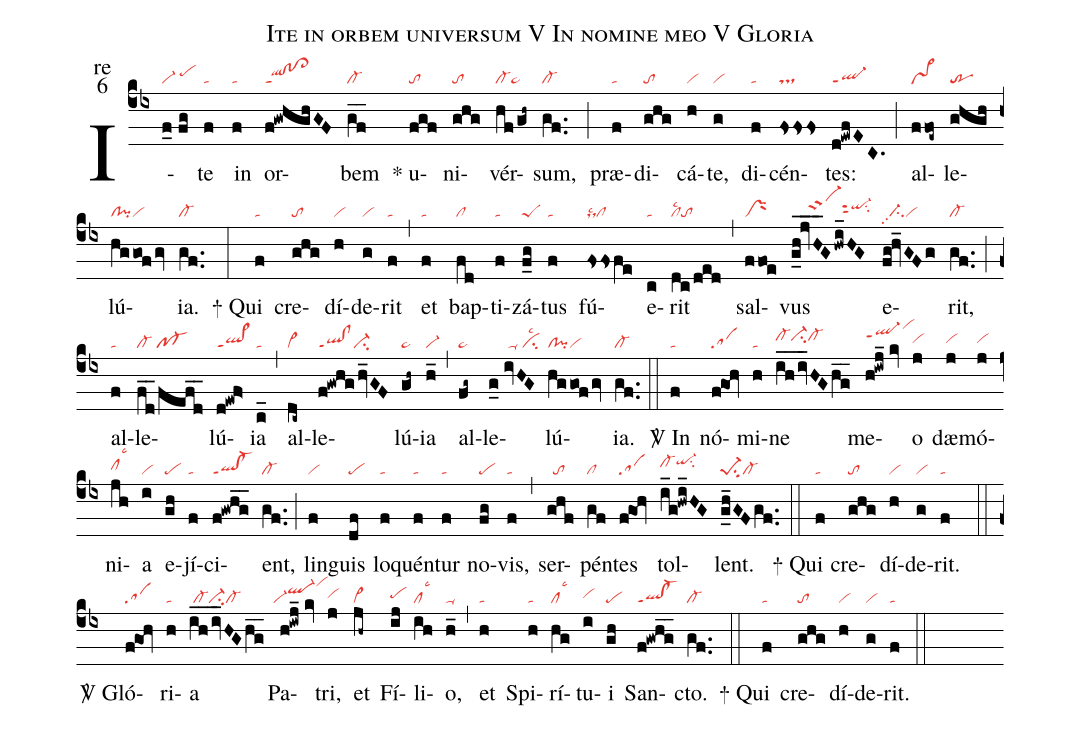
name:Ite in orbem universum V In nomine meo V Gloria;
office-part:re;
mode:6;
nabc-lines:1;
%%
(cb4) I(f_0//fg|vi-/pehi)te(f|ta) in(f|ta) or(f!gwhghGF|ql!cl!cl>ppt1)bem(gf__|cl-) <sp>*</sp>
u(fgf|to)ni(ghg|to)vér(hf/gh~|cl-pe~)sum,(gf..|cl-) (;)
præ(f|ta)di(ghg|to)cá(h|vi)te,(g|vi) di(f|ta)cén(fsss|ts)tes:(d!ewfEC.|ql-ppt1) (;)
al(f/foe~|vs>)le(ghgh|tr)lú(hg/gof/gv|cl!pivi)ia.(gf..|cl-) (:)

<sp>+</sp> Qui(f|ta) cre(ghg|to)dí(h|vi)de(g|vi)rit(f|ta) (,)
et(f|ta) bap(fd|cl)ti(f|ta)zá(f_g|peS)tus(f|ta) fú(fssfe|dslsc2cl)e(c|ta)rit(dc/ded|cllsc2to) (,)
sal(ffoe|prM)vus(g_h@jvH___G/hwi_HG|/////sc-hisut2qi-hisu2) e(fg!hv_GFg|//ci-pp2vi)rit,(gf..|cl-) (;)
al(f|ta)le(fd__/fefd__|cl-/pf-)lú(d!ewf>|ql>ppt1)ia(c_|ta) (,)
al(dc~|vi>)le(f!gwhghv_GF|ql!clppt1ci-)lú(gh~|pe~)ia(h_|vi-) (,)
al(fg~|pe~)le(g_0//ivHG|//////ta-/cilsc2)lú(hg/gofgv|cl!pivi)ia.(gf..|cl-) (::)

<sp>V/</sp> In(f|ta) nó(f@goh|sa)mi(h|ta)ne(ih__iv_HGhg__|cl-hici-hicl-hi) me(h!iwj_//kv|ql-hjppt1vihn)o(j|vihh)
dæ(j|vihh)mó(j|vihh)ni(jh|clhhlsc3)a(i|vi) e(gh|pe)jí(f|ta)ci(f!gwhg__|ql!cl-ppt1)ent,(gf..|cl-) (;)
lin(f|vi)guis(df|pe) lo(f|ta)quén(f|ta)tur(f|ta) no(fg|pe)vis,(f|ta) (,)
ser(ghf|//to)pén(gf|cl)tes(f@goh|sa) tol(i_g!hwi_HG|cl-hiqi-hjsu2)lent.(g_h_GFgf..|pe-1su2cl-) (::)

<sp>+</sp> Qui(f|ta) cre(ghg|to)dí(h|vi)de(g|vi)rit.(f|ta) (::)

<sp>V/</sp> Gló(f@goh|sa)ri(h|ta)a(ih__/iv_HGhg__|/cl-ci-cl-) Pa(h!iwj_//kv|``vi-ql-hjvihm)tri,(j|vihh) et(jh~|vi>) Fí(ij|pehh)li(ih|cllsc3)o,(h_|ta-) (,) et(h|ta) Spi(h|ta)rí(hg|cllsc3)tu(i|vihh)i(gh|pe) San(f!gwhg__|ql!cl-ppt1)cto.(gf..|cl-) (::)

<sp>+</sp> Qui(f|ta) cre(ghg|to)dí(h|vi)de(g|vi)rit.(f|ta) (::)
